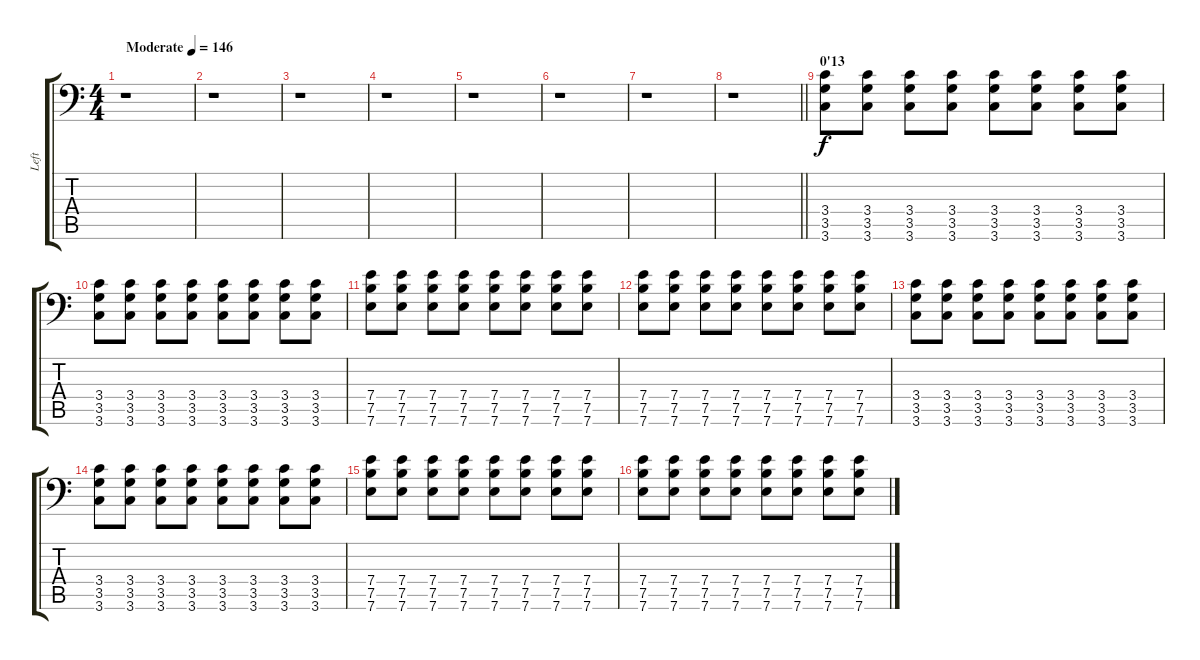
\track ("Left" "Left") {instrument distortionguitar}
\staff {score tabs}
\tuning (B3 Gb3 D3 A2 E2 A1) {hide}
\ts (4 4)
\tempo (146 "Moderate")
\clef f4
\ks c
r.1{dy f instrument distortionguitar} |
r.1 |
r.1 |
r.1 |
r.1 |
r.1 |
r.1 |
\barLineRight lightlight
r.1 |
\section ("" "0'13")
(3.4 3.5 3.6).8 (3.4 3.5 3.6).8 (3.4 3.5 3.6).8 (3.4 3.5 3.6).8 (3.4 3.5 3.6).8 (3.4 3.5 3.6).8 (3.4 3.5 3.6).8 (3.4 3.5 3.6).8 |
(3.4 3.5 3.6).8 (3.4 3.5 3.6).8 (3.4 3.5 3.6).8 (3.4 3.5 3.6).8 (3.4 3.5 3.6).8 (3.4 3.5 3.6).8 (3.4 3.5 3.6).8 (3.4 3.5 3.6).8 |
(7.4 7.5 7.6).8 (7.4 7.5 7.6).8 (7.4 7.5 7.6).8 (7.4 7.5 7.6).8 (7.4 7.5 7.6).8 (7.4 7.5 7.6).8 (7.4 7.5 7.6).8 (7.4 7.5 7.6).8 |
(7.4 7.5 7.6).8 (7.4 7.5 7.6).8 (7.4 7.5 7.6).8 (7.4 7.5 7.6).8 (7.4 7.5 7.6).8 (7.4 7.5 7.6).8 (7.4 7.5 7.6).8 (7.4 7.5 7.6).8 |
(3.4 3.5 3.6).8 (3.4 3.5 3.6).8 (3.4 3.5 3.6).8 (3.4 3.5 3.6).8 (3.4 3.5 3.6).8 (3.4 3.5 3.6).8 (3.4 3.5 3.6).8 (3.4 3.5 3.6).8 |
(3.4 3.5 3.6).8 (3.4 3.5 3.6).8 (3.4 3.5 3.6).8 (3.4 3.5 3.6).8 (3.4 3.5 3.6).8 (3.4 3.5 3.6).8 (3.4 3.5 3.6).8 (3.4 3.5 3.6).8 |
(7.4 7.5 7.6).8 (7.4 7.5 7.6).8 (7.4 7.5 7.6).8 (7.4 7.5 7.6).8 (7.4 7.5 7.6).8 (7.4 7.5 7.6).8 (7.4 7.5 7.6).8 (7.4 7.5 7.6).8 |
(7.4 7.5 7.6).8 (7.4 7.5 7.6).8 (7.4 7.5 7.6).8 (7.4 7.5 7.6).8 (7.4 7.5 7.6).8 (7.4 7.5 7.6).8 (7.4 7.5 7.6).8 (7.4 7.5 7.6).8
